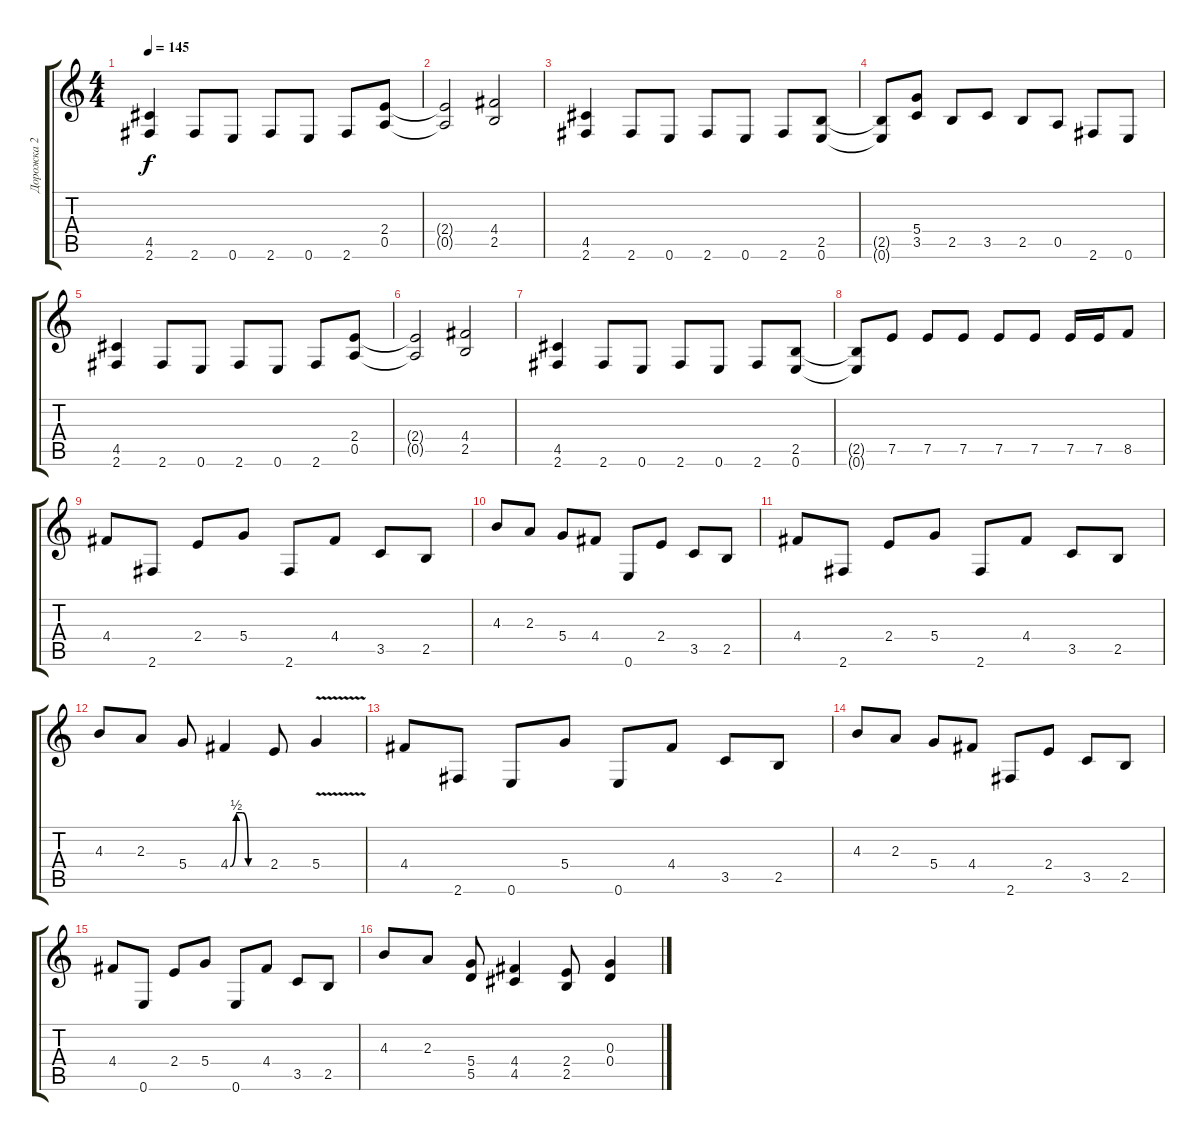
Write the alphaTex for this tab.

\track ("Дорожка 2" "Дорожка 2") {instrument overdrivenguitar}
\staff {score tabs}
\tuning (E4 B3 G3 D3 A2 E2) {hide}
\ts (4 4)
\tempo 145
\clef g2
\ks c
(4.5 2.6).4{dy f} 2.6.8 0.6.8 2.6.8 0.6.8 2.6.8 (2.4 0.5).8 |
(2.4{t} 0.5{t}).2 (4.4 2.5).2 |
(4.5 2.6).4 2.6.8 0.6.8 2.6.8 0.6.8 2.6.8 (2.5 0.6).8 |
(2.5{t} 0.6{t}).8 (5.4 3.5).8 2.5.8 3.5.8 2.5.8 0.5.8 2.6.8 0.6.8 |
(4.5 2.6).4 2.6.8 0.6.8 2.6.8 0.6.8 2.6.8 (2.4 0.5).8 |
(2.4{t} 0.5{t}).2 (4.4 2.5).2 |
(4.5 2.6).4 2.6.8 0.6.8 2.6.8 0.6.8 2.6.8 (2.5 0.6).8 |
(2.5{t} 0.6{t}).8 7.5.8 7.5.8 7.5.8 7.5.8 7.5.8 7.5.16 7.5.16 8.5.8 |
4.4.8 2.6.8 2.4.8 5.4.8 2.6.8 4.4.8 3.5.8 2.5.8 |
4.3.8 2.3.8 5.4.8 4.4.8 0.6.8 2.4.8 3.5.8 2.5.8 |
4.4.8 2.6.8 2.4.8 5.4.8 2.6.8 4.4.8 3.5.8 2.5.8 |
4.3.8 2.3.8 5.4.8 4.4{be (custom 0 0 10 2 20 2 30 0 60 0)}.4 2.4.8 5.4{v}.4 |
4.4.8 2.6.8 0.6.8 5.4.8 0.6.8 4.4.8 3.5.8 2.5.8 |
4.3.8 2.3.8 5.4.8 4.4.8 2.6.8 2.4.8 3.5.8 2.5.8 |
4.4.8 0.6.8 2.4.8 5.4.8 0.6.8 4.4.8 3.5.8 2.5.8 |
4.3.8 2.3.8 (5.4 5.5).8 (4.4 4.5).4 (2.4 2.5).8 (0.3 0.4).4
